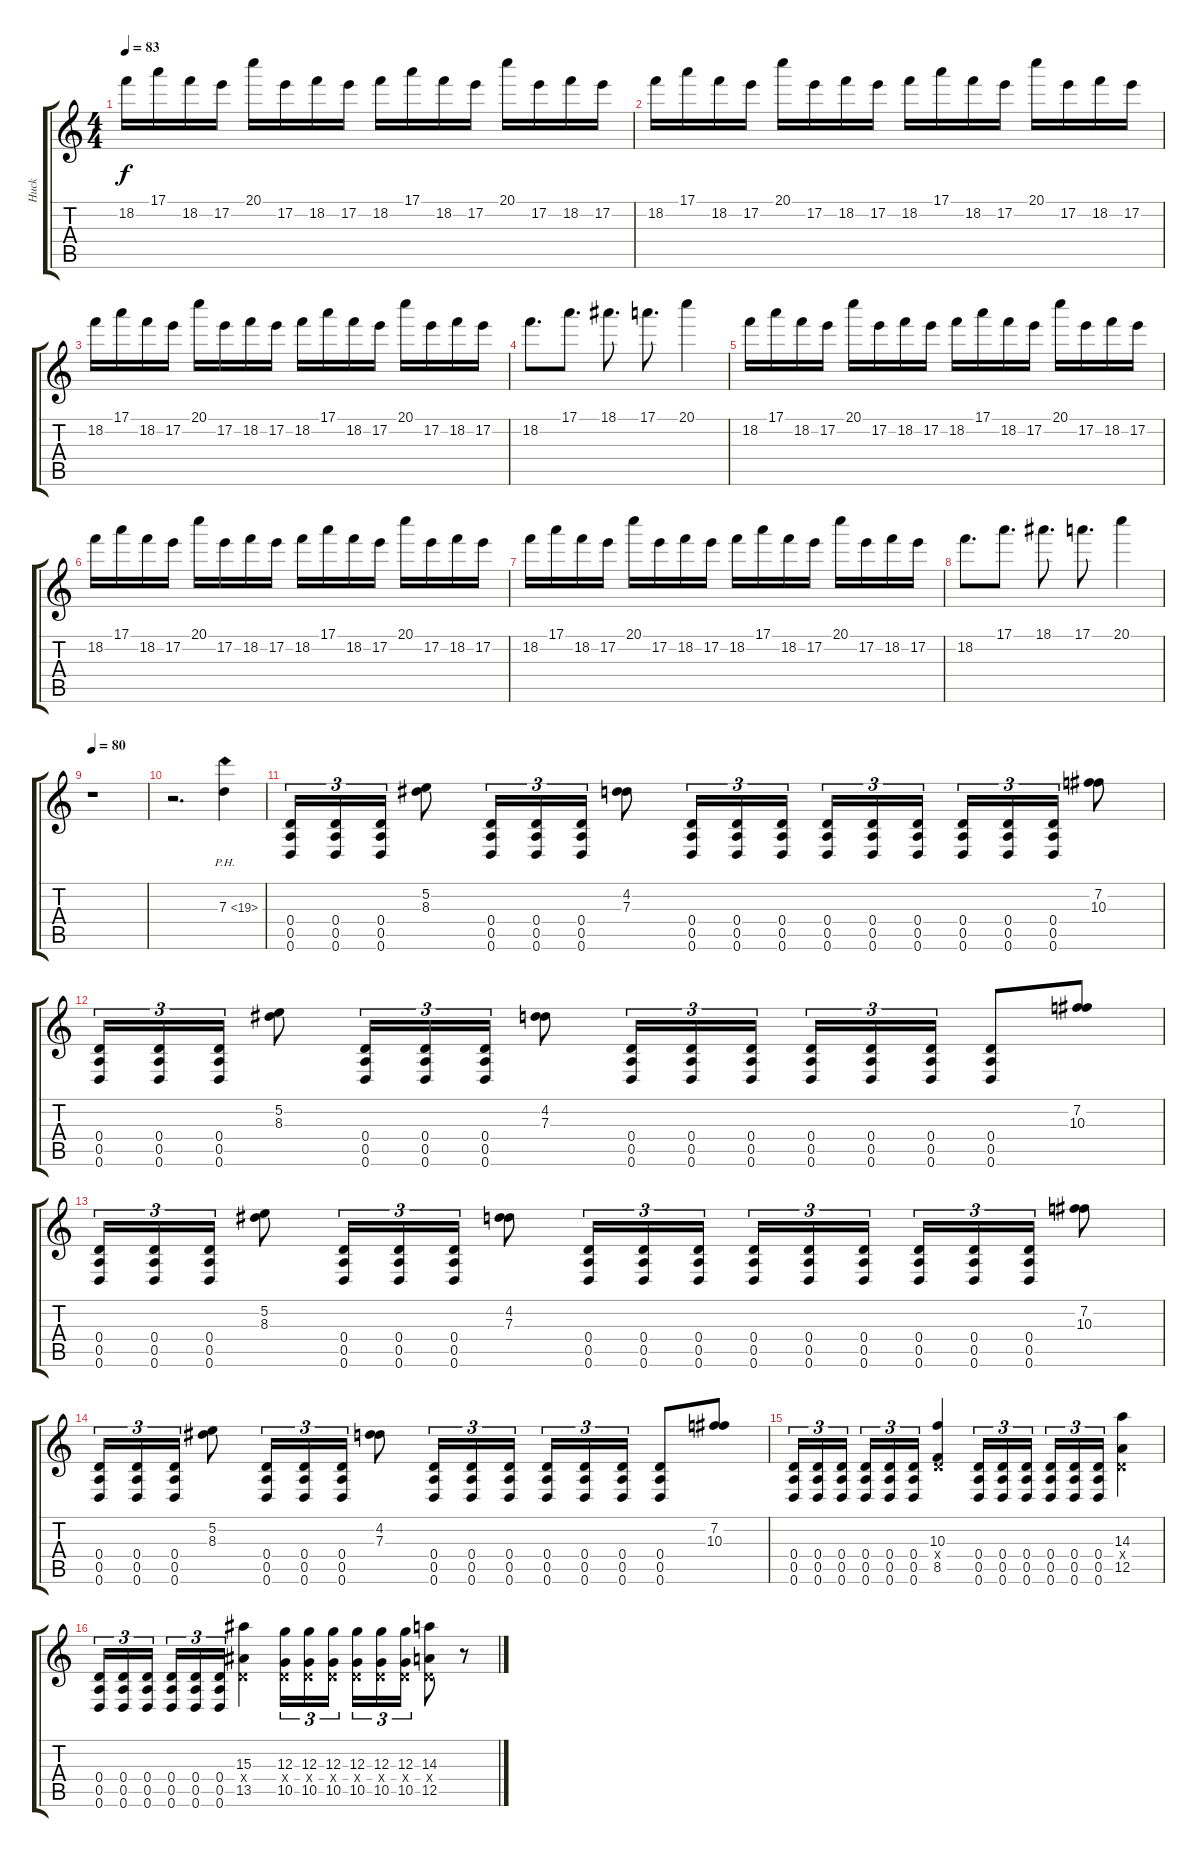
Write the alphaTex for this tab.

\track ("Huck" "Huck") {instrument distortionguitar bank 255}
\staff {score tabs}
\tuning (E4 B3 G3 D3 A2 D2) {hide}
\ts (4 4)
\tempo 83
\clef g2
\ks c
18.2.16{dy f} 17.1.16 18.2.16 17.2.16 20.1.16 17.2.16 18.2.16 17.2.16 18.2.16 17.1.16 18.2.16 17.2.16 20.1.16 17.2.16 18.2.16 17.2.16 |
18.2.16 17.1.16 18.2.16 17.2.16 20.1.16 17.2.16 18.2.16 17.2.16 18.2.16 17.1.16 18.2.16 17.2.16 20.1.16 17.2.16 18.2.16 17.2.16 |
18.2.16 17.1.16 18.2.16 17.2.16 20.1.16 17.2.16 18.2.16 17.2.16 18.2.16 17.1.16 18.2.16 17.2.16 20.1.16 17.2.16 18.2.16 17.2.16 |
18.2.8{d} 17.1.8{d} 18.1.8{d} 17.1.8{d} 20.1.4 |
18.2.16 17.1.16 18.2.16 17.2.16 20.1.16 17.2.16 18.2.16 17.2.16 18.2.16 17.1.16 18.2.16 17.2.16 20.1.16 17.2.16 18.2.16 17.2.16 |
18.2.16 17.1.16 18.2.16 17.2.16 20.1.16 17.2.16 18.2.16 17.2.16 18.2.16 17.1.16 18.2.16 17.2.16 20.1.16 17.2.16 18.2.16 17.2.16 |
18.2.16 17.1.16 18.2.16 17.2.16 20.1.16 17.2.16 18.2.16 17.2.16 18.2.16 17.1.16 18.2.16 17.2.16 20.1.16 17.2.16 18.2.16 17.2.16 |
18.2.8{d} 17.1.8{d} 18.1.8{d} 17.1.8{d} 20.1.4 |
\tempo 80
r.1 |
r.2{d} 7.3{ph 12}.4 |
(0.4 0.5 0.6).16{tu (3 2)} (0.4 0.5 0.6).16{tu (3 2)} (0.4 0.5 0.6).16{tu (3 2)} (5.2 8.3).8 (0.4 0.5 0.6).16{tu (3 2)} (0.4 0.5 0.6).16{tu (3 2)} (0.4 0.5 0.6).16{tu (3 2)} (4.2 7.3).8 (0.4 0.5 0.6).16{tu (3 2)} (0.4 0.5 0.6).16{tu (3 2)} (0.4 0.5 0.6).16{tu (3 2) beam splitsecondary} (0.4 0.5 0.6).16{tu (3 2)} (0.4 0.5 0.6).16{tu (3 2)} (0.4 0.5 0.6).16{tu (3 2)} (0.4 0.5 0.6).16{tu (3 2)} (0.4 0.5 0.6).16{tu (3 2)} (0.4 0.5 0.6).16{tu (3 2)} (7.2 10.3).8 |
(0.4 0.5 0.6).16{tu (3 2)} (0.4 0.5 0.6).16{tu (3 2)} (0.4 0.5 0.6).16{tu (3 2)} (5.2 8.3).8 (0.4 0.5 0.6).16{tu (3 2)} (0.4 0.5 0.6).16{tu (3 2)} (0.4 0.5 0.6).16{tu (3 2)} (4.2 7.3).8 (0.4 0.5 0.6).16{tu (3 2)} (0.4 0.5 0.6).16{tu (3 2)} (0.4 0.5 0.6).16{tu (3 2) beam splitsecondary} (0.4 0.5 0.6).16{tu (3 2)} (0.4 0.5 0.6).16{tu (3 2)} (0.4 0.5 0.6).16{tu (3 2)} (0.4 0.5 0.6).8 (7.2 10.3).8 |
(0.4 0.5 0.6).16{tu (3 2)} (0.4 0.5 0.6).16{tu (3 2)} (0.4 0.5 0.6).16{tu (3 2)} (5.2 8.3).8 (0.4 0.5 0.6).16{tu (3 2)} (0.4 0.5 0.6).16{tu (3 2)} (0.4 0.5 0.6).16{tu (3 2)} (4.2 7.3).8 (0.4 0.5 0.6).16{tu (3 2)} (0.4 0.5 0.6).16{tu (3 2)} (0.4 0.5 0.6).16{tu (3 2) beam splitsecondary} (0.4 0.5 0.6).16{tu (3 2)} (0.4 0.5 0.6).16{tu (3 2)} (0.4 0.5 0.6).16{tu (3 2)} (0.4 0.5 0.6).16{tu (3 2)} (0.4 0.5 0.6).16{tu (3 2)} (0.4 0.5 0.6).16{tu (3 2)} (7.2 10.3).8 |
(0.4 0.5 0.6).16{tu (3 2)} (0.4 0.5 0.6).16{tu (3 2)} (0.4 0.5 0.6).16{tu (3 2)} (5.2 8.3).8 (0.4 0.5 0.6).16{tu (3 2)} (0.4 0.5 0.6).16{tu (3 2)} (0.4 0.5 0.6).16{tu (3 2)} (4.2 7.3).8 (0.4 0.5 0.6).16{tu (3 2)} (0.4 0.5 0.6).16{tu (3 2)} (0.4 0.5 0.6).16{tu (3 2) beam splitsecondary} (0.4 0.5 0.6).16{tu (3 2)} (0.4 0.5 0.6).16{tu (3 2)} (0.4 0.5 0.6).16{tu (3 2)} (0.4 0.5 0.6).8 (7.2 10.3).8 |
(0.4 0.5 0.6).16{tu (3 2)} (0.4 0.5 0.6).16{tu (3 2)} (0.4 0.5 0.6).16{tu (3 2) beam splitsecondary} (0.4 0.5 0.6).16{tu (3 2)} (0.4 0.5 0.6).16{tu (3 2)} (0.4 0.5 0.6).16{tu (3 2)} (10.3 0.4{x} 8.5).4 (0.4 0.5 0.6).16{tu (3 2)} (0.4 0.5 0.6).16{tu (3 2)} (0.4 0.5 0.6).16{tu (3 2) beam splitsecondary} (0.4 0.5 0.6).16{tu (3 2)} (0.4 0.5 0.6).16{tu (3 2)} (0.4 0.5 0.6).16{tu (3 2)} (14.3 0.4{x} 12.5).4 |
(0.4 0.5 0.6).16{tu (3 2)} (0.4 0.5 0.6).16{tu (3 2)} (0.4 0.5 0.6).16{tu (3 2) beam splitsecondary} (0.4 0.5 0.6).16{tu (3 2)} (0.4 0.5 0.6).16{tu (3 2)} (0.4 0.5 0.6).16{tu (3 2)} (15.3 0.4{x} 13.5).4 (12.3 0.4{x} 10.5).16{tu (3 2)} (12.3 0.4{x} 10.5).16{tu (3 2)} (12.3 0.4{x} 10.5).16{tu (3 2) beam splitsecondary} (12.3 0.4{x} 10.5).16{tu (3 2)} (12.3 0.4{x} 10.5).16{tu (3 2)} (12.3 0.4{x} 10.5).16{tu (3 2)} (14.3 0.4{x} 12.5).8 r.8
